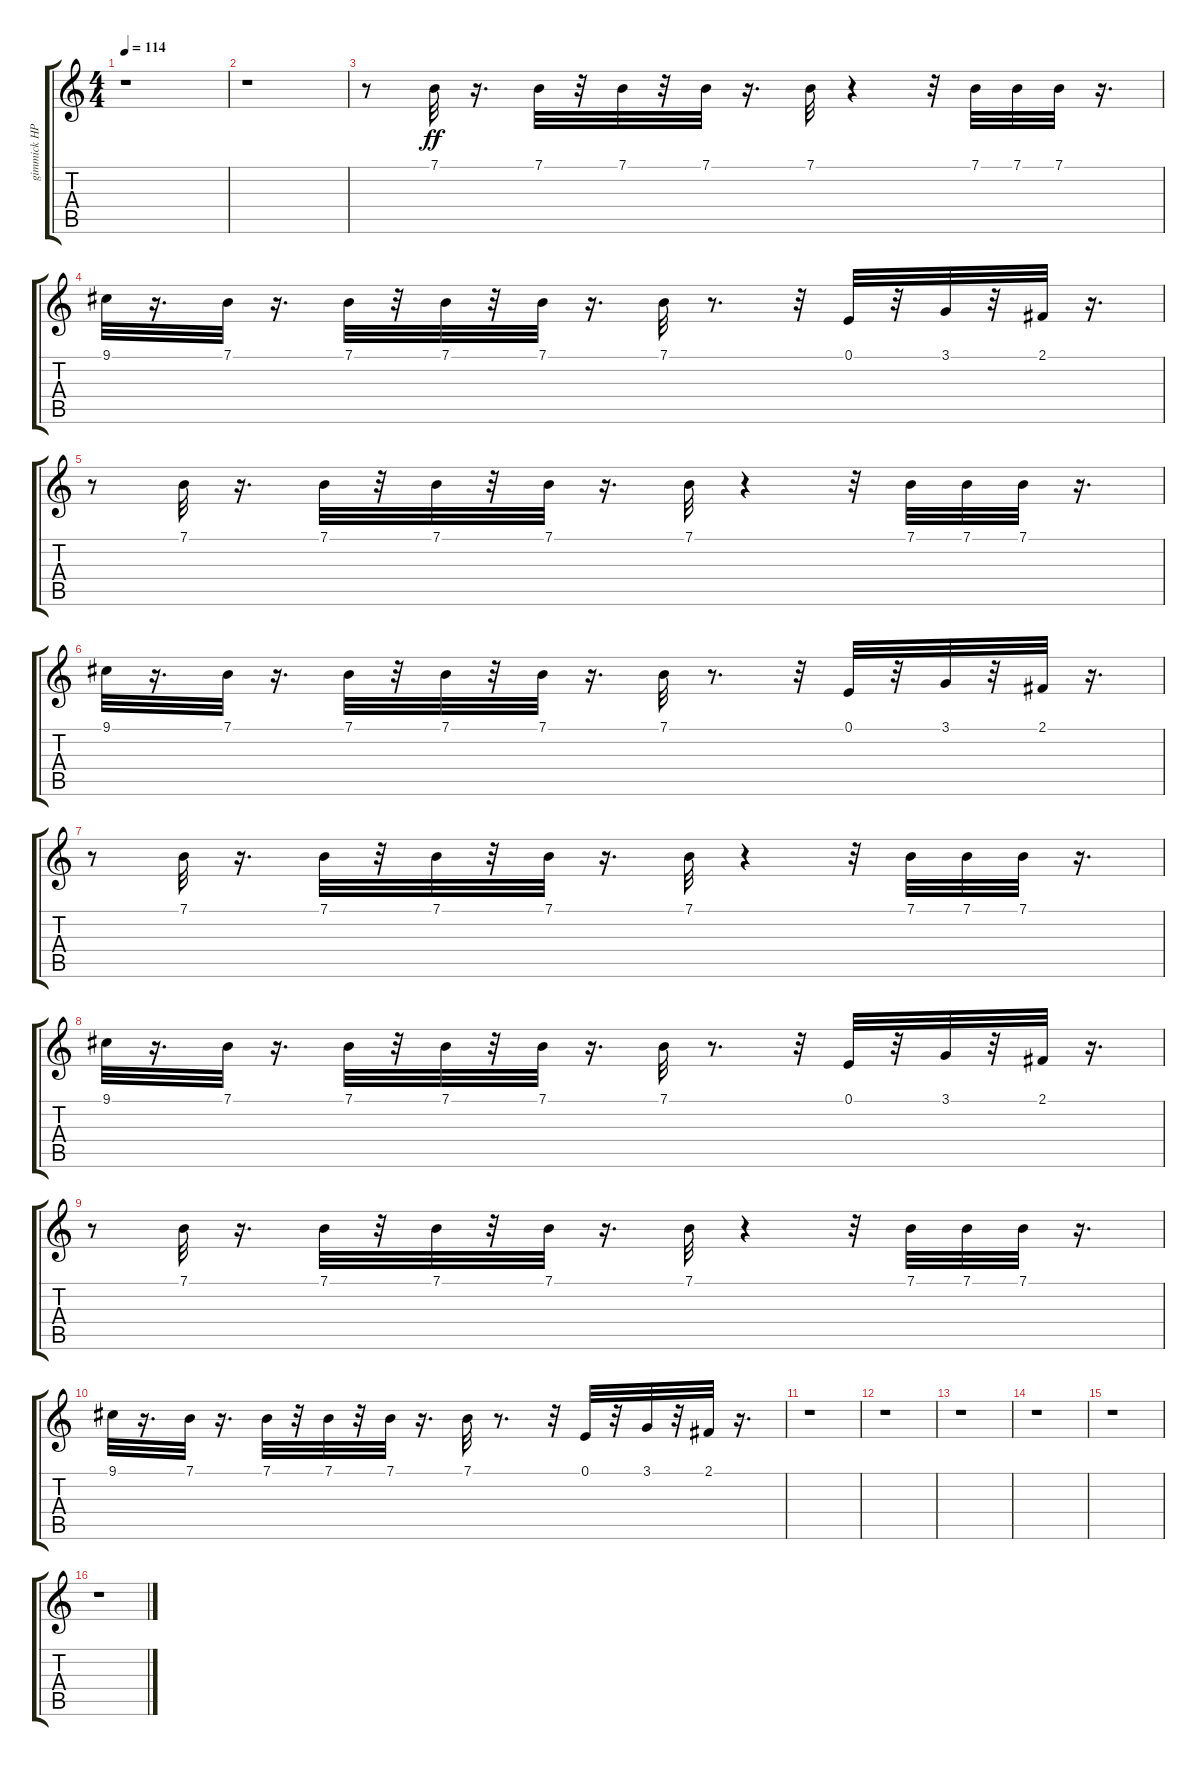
\track ("gimmick HPsaw" "gimmick HP") {instrument lead2sawtooth}
\staff {score tabs}
\tuning (E4 B3 G3 D3 A2 E2) {hide}
\ts (4 4)
\tempo 114
\clef g2
\ks c
r.1{dy ff} |
r.1 |
r.8 7.1.32{volume 10} r.16{d} 7.1.32 r.32 7.1.32 r.32 7.1.32 r.16{d} 7.1.32 r.4 r.32 7.1.32 7.1.32 7.1.32 r.16{d} |
9.1.32 r.16{d} 7.1.32 r.16{d} 7.1.32 r.32 7.1.32 r.32 7.1.32 r.16{d} 7.1.32 r.8{d} r.32 0.1.32 r.32 3.1.32 r.32 2.1.32 r.16{d} |
r.8 7.1.32 r.16{d} 7.1.32 r.32 7.1.32 r.32 7.1.32 r.16{d} 7.1.32 r.4 r.32 7.1.32 7.1.32 7.1.32 r.16{d} |
9.1.32 r.16{d} 7.1.32 r.16{d} 7.1.32 r.32 7.1.32 r.32 7.1.32 r.16{d} 7.1.32 r.8{d} r.32 0.1.32 r.32 3.1.32 r.32 2.1.32 r.16{d} |
r.8 7.1.32 r.16{d} 7.1.32 r.32 7.1.32 r.32 7.1.32 r.16{d} 7.1.32 r.4 r.32 7.1.32 7.1.32 7.1.32 r.16{d} |
9.1.32 r.16{d} 7.1.32 r.16{d} 7.1.32 r.32 7.1.32 r.32 7.1.32 r.16{d} 7.1.32 r.8{d} r.32 0.1.32 r.32 3.1.32 r.32 2.1.32 r.16{d} |
r.8 7.1.32 r.16{d} 7.1.32 r.32 7.1.32 r.32 7.1.32 r.16{d} 7.1.32 r.4 r.32 7.1.32 7.1.32 7.1.32 r.16{d} |
9.1.32 r.16{d} 7.1.32 r.16{d} 7.1.32 r.32 7.1.32 r.32 7.1.32 r.16{d} 7.1.32 r.8{d} r.32 0.1.32 r.32 3.1.32 r.32 2.1.32 r.16{d} |
r.1 |
r.1 |
r.1 |
r.1 |
r.1 |
r.1
